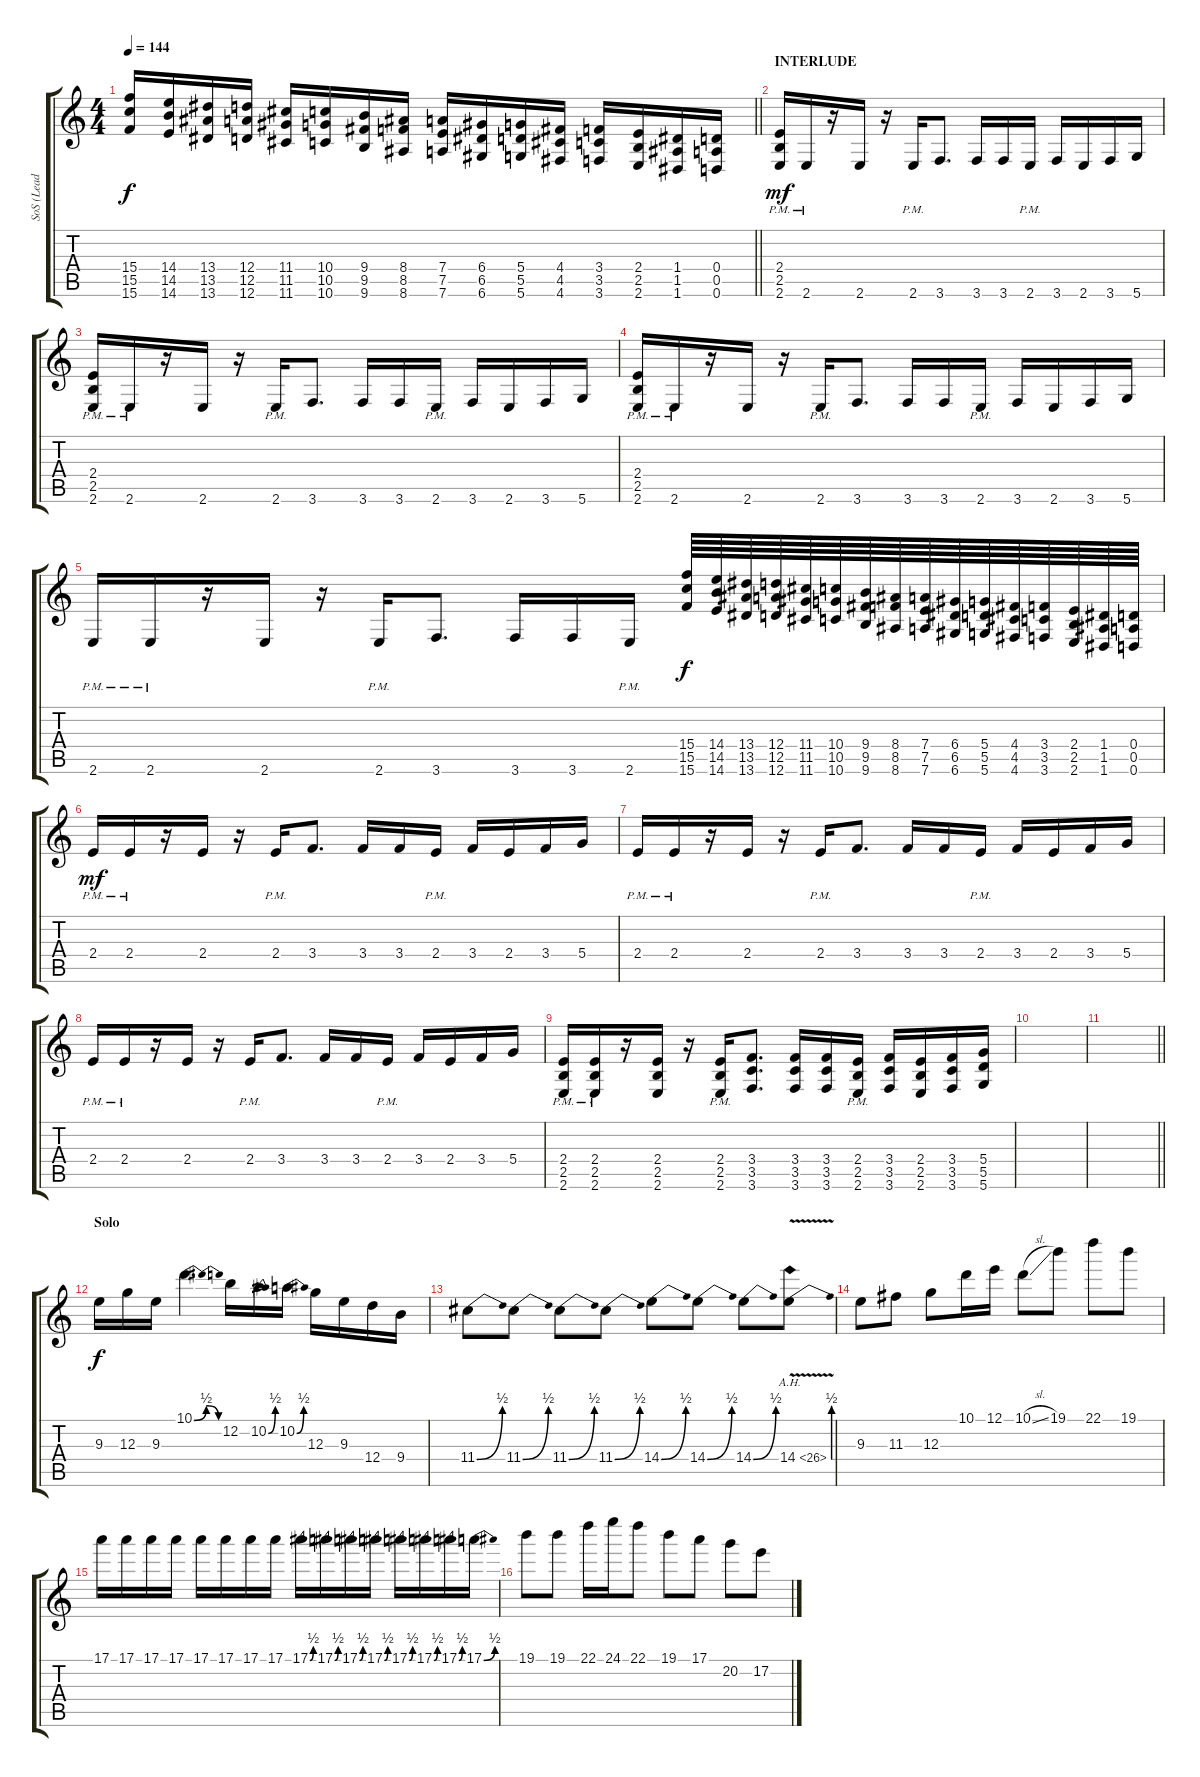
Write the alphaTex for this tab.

\track ("SoS (Lead Dist Guitar)" "SoS (Lead ") {instrument distortionguitar}
\staff {score tabs}
\tuning (E4 B3 G3 D3 A2 D2) {hide}
\ts (4 4)
\tempo 144
\clef g2
\barLineRight lightlight
\ks c
(15.4 15.5 15.6).16{dy f volume 15 instrument guitarfretnoise} (14.4 14.5 14.6).16 (13.4 13.5 13.6).16 (12.4 12.5 12.6).16 (11.4 11.5 11.6).16 (10.4 10.5 10.6).16 (9.4 9.5 9.6).16 (8.4 8.5 8.6).16 (7.4 7.5 7.6).16 (6.4 6.5 6.6).16 (5.4 5.5 5.6).16 (4.4 4.5 4.6).16 (3.4 3.5 3.6).16 (2.4 2.5 2.6).16 (1.4 1.5 1.6).16 (0.4 0.5 0.6).16 |
\section ("" "INTERLUDE")
(2.4{pm} 2.5{pm} 2.6{pm}).16{dy mf volume 16 instrument distortionguitar} 2.6{pm}.16 r.16 2.6.16 r.16 2.6{pm}.16 3.6.8{d} 3.6.16 3.6.16 2.6{pm}.16 3.6.16 2.6.16 3.6.16 5.6.16 |
(2.4{pm} 2.5{pm} 2.6{pm}).16 2.6{pm}.16 r.16 2.6.16 r.16 2.6{pm}.16 3.6.8{d} 3.6.16 3.6.16 2.6{pm}.16 3.6.16 2.6.16 3.6.16 5.6.16 |
(2.4{pm} 2.5{pm} 2.6{pm}).16 2.6{pm}.16 r.16 2.6.16 r.16 2.6{pm}.16 3.6.8{d} 3.6.16 3.6.16 2.6{pm}.16 3.6.16 2.6.16 3.6.16 5.6.16 |
2.6{pm}.16 2.6{pm}.16 r.16 2.6.16 r.16 2.6{pm}.16 3.6.8{d} 3.6.16 3.6.16 2.6{pm}.16 (15.4 15.5 15.6).64{dy f instrument guitarfretnoise} (14.4 14.5 14.6).64 (13.4 13.5 13.6).64 (12.4 12.5 12.6).64 (11.4 11.5 11.6).64 (10.4 10.5 10.6).64 (9.4 9.5 9.6).64 (8.4 8.5 8.6).64 (7.4 7.5 7.6).64 (6.4 6.5 6.6).64 (5.4 5.5 5.6).64 (4.4 4.5 4.6).64 (3.4 3.5 3.6).64 (2.4 2.5 2.6).64 (1.4 1.5 1.6).64 (0.4 0.5 0.6).64 |
2.4{pm}.16{dy mf volume 13 instrument distortionguitar} 2.4{pm}.16 r.16 2.4.16 r.16 2.4{pm}.16 3.4.8{d} 3.4.16 3.4.16 2.4{pm}.16 3.4.16 2.4.16 3.4.16 5.4.16 |
2.4{pm}.16 2.4{pm}.16 r.16 2.4.16 r.16 2.4{pm}.16 3.4.8{d} 3.4.16 3.4.16 2.4{pm}.16 3.4.16 2.4.16 3.4.16 5.4.16 |
2.4{pm}.16 2.4{pm}.16 r.16 2.4.16 r.16 2.4{pm}.16 3.4.8{d} 3.4.16 3.4.16 2.4{pm}.16 3.4.16 2.4.16 3.4.16 5.4.16 |
(2.4{pm} 2.5{pm} 2.6{pm}).16 (2.4{pm} 2.5{pm} 2.6{pm}).16 r.16 (2.4 2.5 2.6).16 r.16 (2.4{pm} 2.5{pm} 2.6{pm}).16 (3.4 3.5 3.6).8{d} (3.4 3.5 3.6).16 (3.4 3.5 3.6).16 (2.4{pm} 2.5{pm} 2.6{pm}).16 (3.4 3.5 3.6).16 (2.4 2.5 2.6).16 (3.4 3.5 3.6).16 (5.4 5.5 5.6).16 |
|
\barLineRight lightlight
|
\section ("" "Solo")
9.3.16{dy f volume 15} 12.3.16 9.3.16 10.1{be (bendrelease 0 0 15 2 50 2 60 0)}.4{d} 12.2.16 10.2{be (bend 0 0 60 2)}.16 10.2{be (bend 0 0 60 2)}.16 12.3.16 9.3.16 12.4.16 9.4.16 |
11.4{be (bend 0 0 60 2)}.8 11.4{be (bend 0 0 60 2)}.8 11.4{be (bend 0 0 60 2)}.8 11.4{be (bend 0 0 60 2)}.8 14.4{be (bend 0 0 60 2)}.8 14.4{be (bend 0 0 60 2)}.8 14.4{be (bend 0 0 60 2)}.8 14.4{be (bend 0 0 60 2) ah 12 v}.8 |
9.3.8 11.3.8 12.3.8 10.1.16 12.1.16 10.1{sl}.8 19.1.8 22.1.8 19.1.8 |
17.1.16 17.1.16 17.1.16 17.1.16 17.1.16 17.1.16 17.1.16 17.1.16 17.1{be (bend 0 0 60 2)}.16 17.1{be (bend 0 0 60 2)}.16 17.1{be (bend 0 0 60 2)}.16 17.1{be (bend 0 0 60 2)}.16 17.1{be (bend 0 0 60 2)}.16 17.1{be (bend 0 0 60 2)}.16 17.1{be (bend 0 0 60 2)}.16 17.1{be (bend 0 0 60 2)}.16 |
19.1.8 19.1.8 22.1.16 24.1.16 22.1.8 19.1.8 17.1.8 20.2.8 17.2.8
